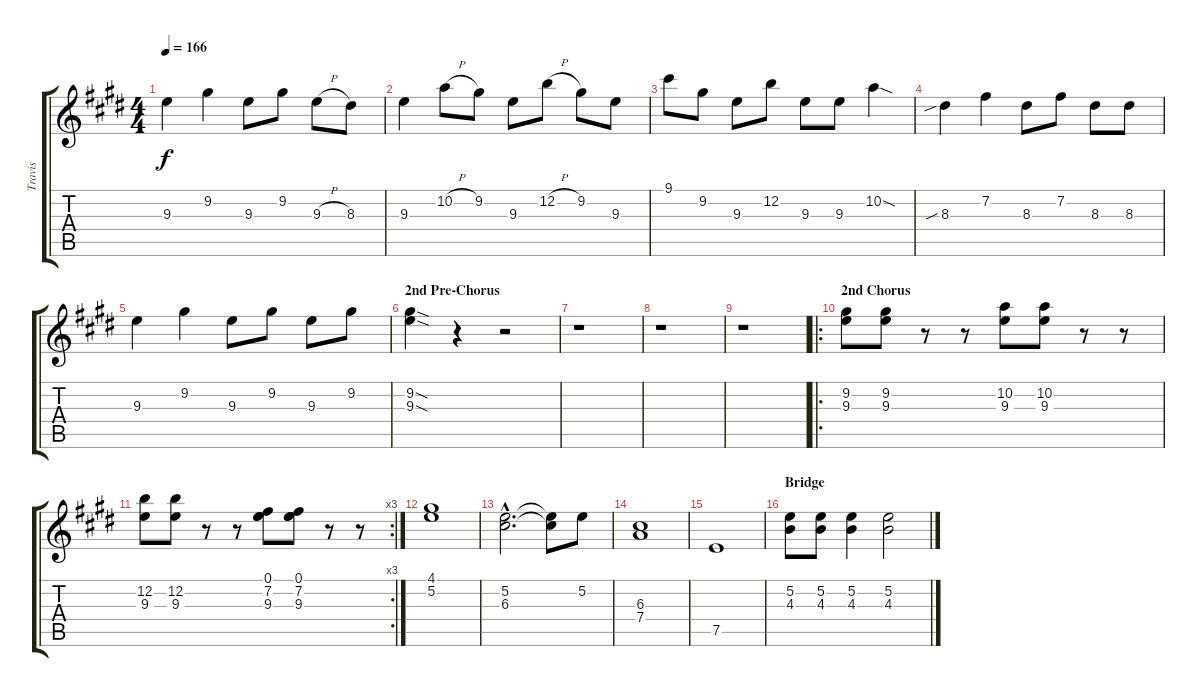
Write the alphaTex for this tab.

\track ("Travis" "Travis") {instrument overdrivenguitar}
\staff {score tabs}
\tuning (E4 B3 G3 D3 A2 E2) {hide}
\ts (4 4)
\tempo 166
\clef g2
\ks e
9.3.4{dy f} 9.2.4 9.3.8 9.2.8 9.3{h}.8 8.3.8 |
9.3.4 10.2{h}.8 9.2.8 9.3.8 12.2{h}.8 9.2.8 9.3.8 |
9.1.8 9.2.8 9.3.8 12.2.8 9.3.8 9.3.8 10.2{sod}.4 |
8.3{sib}.4 7.2.4 8.3.8 7.2.8 8.3.8 8.3.8 |
9.3.4 9.2.4 9.3.8 9.2.8 9.3.8 9.2.8 |
\section ("" "2nd Pre-Chorus")
(9.2{sod} 9.3{sod}).4 r.4 r.2 |
r.1 |
r.1 |
r.1 |
\ro
\section ("" "2nd Chorus")
(9.2 9.3).8 (9.2 9.3).8 r.8 r.8 (10.2 9.3).8 (10.2 9.3).8 r.8 r.8 |
\rc 3
(12.2 9.3).8 (12.2 9.3).8 r.8 r.8 (0.1 7.2 9.3).8 (0.1 7.2 9.3).8 r.8 r.8 |
(4.1 5.2).1 |
(5.2{hac} 6.3{hac}).2{d} (5.2{t} 6.3{t}).8 5.2.8 |
(6.3 7.4).1 |
7.5.1 |
\section ("" "Bridge")
(5.2 4.3).8 (5.2 4.3).8 (5.2 4.3).4 (5.2 4.3).2
